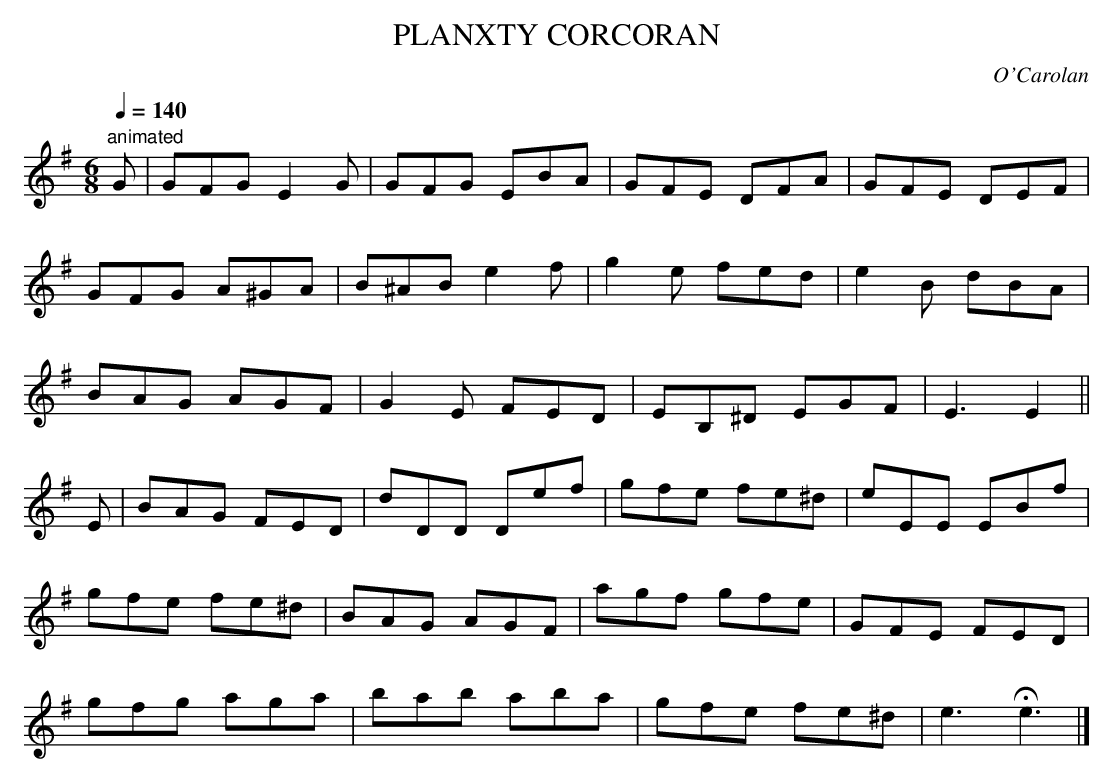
X:1
T:PLANXTY CORCORAN
C:O'Carolan
Q:1/4=140
M:6/8
L:1/8
K:Em
"animated"
G|GFG E2G|GFG EBA|GFE DFA|GFE DEF|
GFG A^GA|B^AB e2f|g2e fed|e2B dBA|
BAG AGF|G2E FED|EB,^D EGF|E3E2||
E|BAG FED|dDD Def|gfe fe^d|eEE EBf|
gfe fe^d|BAG AGF|agf gfe|GFE FED|
gfg aga|bab aba|gfe fe^d|e3 He3|]
